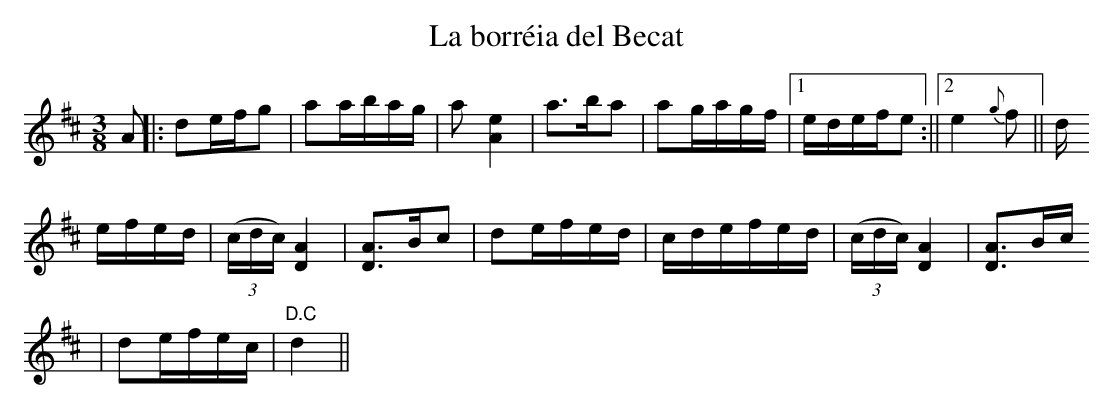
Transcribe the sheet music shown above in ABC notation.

X:1
T:La borréia del Becat
M:3/8
L:1/16
K:D
A2||: d2efg2|a2abag|a2 [A4e4]   |a3ba2|a2gagf|1edefe2  :||2e4   {g}f2||d
2efed|(3(cdc)[D4A4]   |[D3A3]Bc2|d2efed|cdefed|(3(cdc)[D4A4]   |[D3A3]Bc
2 |d2efec|"D.C"d4    ||
